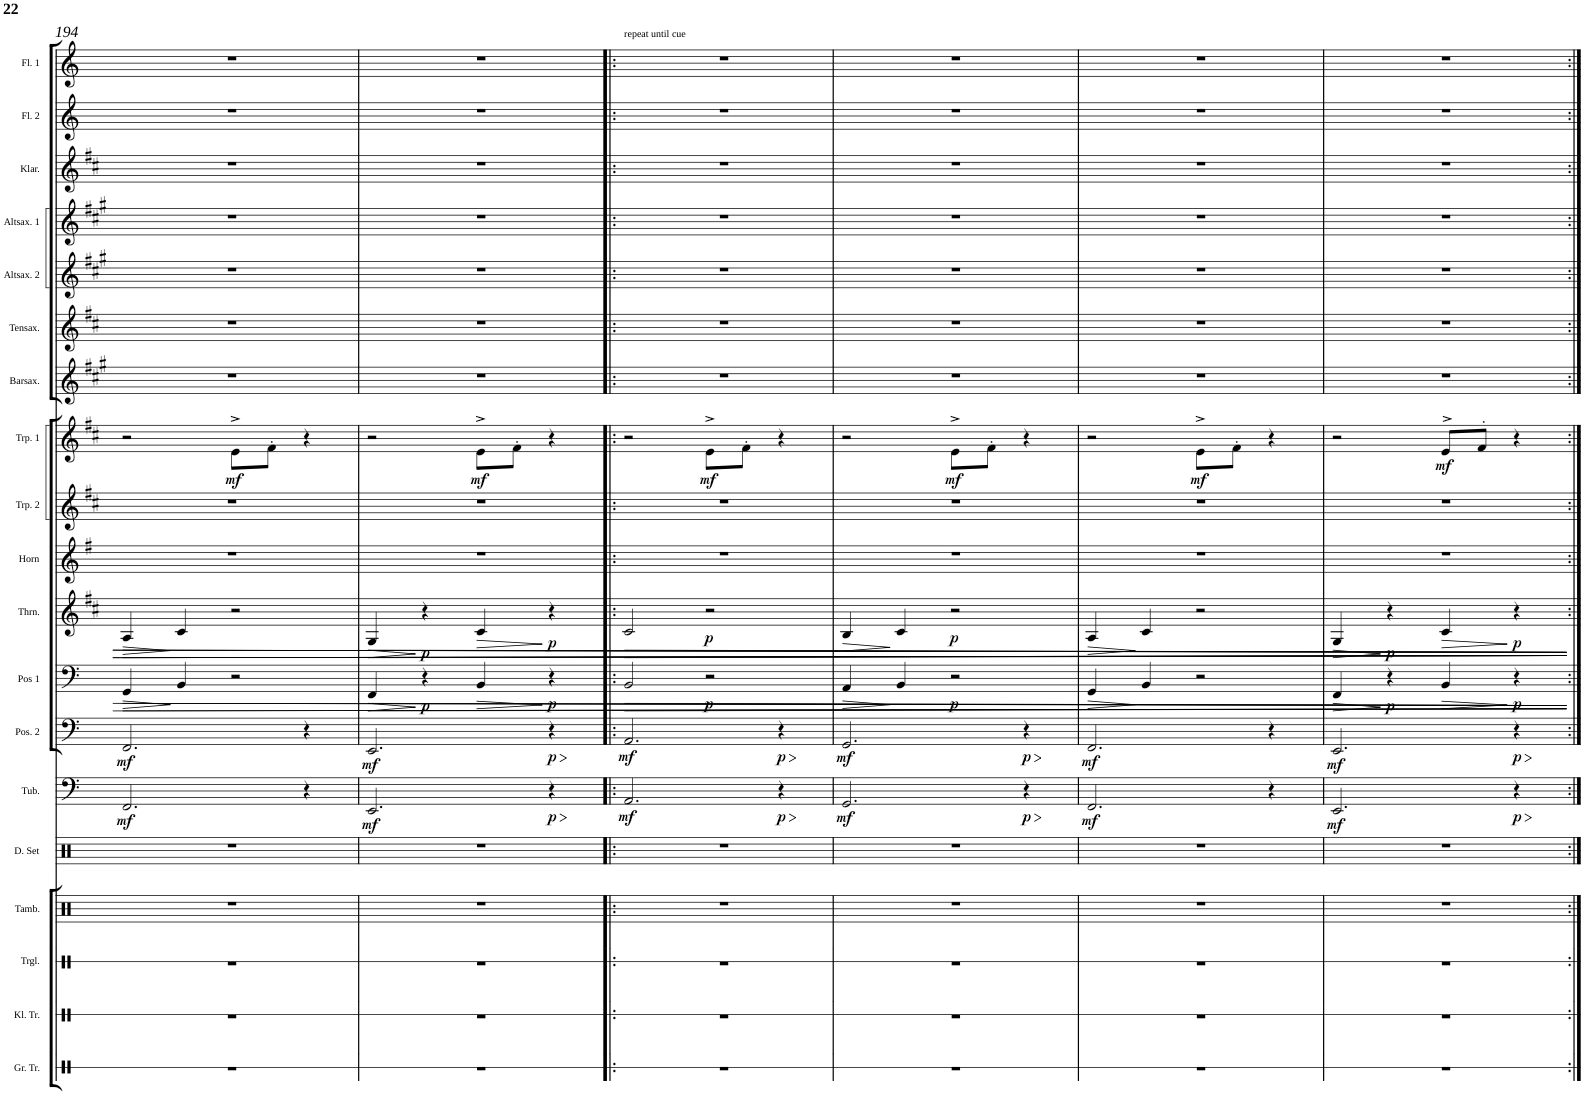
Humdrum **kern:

**kern	**kern	**kern	**kern	**kern	**dynam	**kern	**dynam	**kern	**dynam	**kern	**dynam	**kern	**kern	**kern	**dynam	**kern	**kern	**kern	**kern	**kern	**kern	**kern
*part18	*part17	*part16	*part15	*part14	*part14	*part13	*part13	*part12	*part12	*part11	*part11	*part10	*part9	*part8	*part8	*part7	*part6	*part5	*part4	*part3	*part2	*part1
*staff18	*staff17	*staff16	*staff15	*staff14	*staff14	*staff13	*staff13	*staff12	*staff12	*staff11	*staff11	*staff10	*staff9	*staff8	*staff8	*staff7	*staff6	*staff5	*staff4	*staff3	*staff2	*staff1
*I"Große Trommel	*I"Triangel	*I"Tambourine	*I"Drumset	*I"Tuba	*	*I"Posaune 2	*	*I"Posaune 1	*	*I"Tenorhorn	*	*I"Horn	*I"Trompete 2	*I"Trompete 1	*	*I"Baritonsaxophon	*I"Tenorsaxophon	*I"Altsaxophon 2	*I"Altsaxophon 1	*I"Klarinette	*I"Flöte 2	*I"Flöte 1
*I'Gr. Tr.	*I'Trgl.	*I'Tamb.	*I'D. Set	*I'Tub.	*	*I'Pos. 2	*	*I'Pos 1	*	*I'Thrn.	*	*I'Horn	*I'Trp. 2	*I'Trp. 1	*	*I'Barsax.	*I'Tensax.	*I'Altsax. 2	*I'Altsax. 1	*I'Klar.	*I'Fl. 2	*I'Fl. 1
!!LO:PB:g=z
*clefX	*clefX	*clefX	*clefX	*clefF4	*	*clefF4	*	*clefF4	*	*clefG2	*	*clefG2	*clefG2	*clefG2	*	*clefG2	*clefG2	*clefG2	*clefG2	*clefG2	*clefG2	*clefG2
*	*	*	*	*	*	*	*	*	*	*Trd8c14	*	*Trd4c7	*Trd1c2	*Trd1c2	*	*Trd12c21	*Trd8c14	*Trd5c9	*Trd5c9	*Trd1c2	*	*
*k[]	*k[]	*k[]	*k[]	*k[]	*	*k[]	*	*k[]	*	*k[f#c#]	*	*k[f#]	*k[f#c#]	*k[f#c#]	*	*k[f#c#g#]	*k[f#c#]	*k[f#c#g#]	*k[f#c#g#]	*k[f#c#]	*k[]	*k[]
*M4/4	*M4/4	*M4/4	*M4/4	*M4/4	*	*M4/4	*	*M4/4	*	*M4/4	*	*M4/4	*M4/4	*M4/4	*	*M4/4	*M4/4	*M4/4	*M4/4	*M4/4	*M4/4	*M4/4
=194	=194	=194	=194	=194	=194	=194	=194	=194	=194	=194	=194	=194	=194	=194	=194	=194	=194	=194	=194	=194	=194	=194
!	!	!	!	!	!LO:DY:b	!	!LO:DY:b	!	!LO:HP:b	!	!LO:HP:b	!	!	!	!	!	!	!	!	!	!	!
1r	1r	1r	1r	2.FF/	mf	2.FF/	mf	4GG/	>	4A/	>	1r	1r	2r	.	1r	1r	1r	1r	1r	1r	1r
.	.	.	.	.	.	.	.	4BB/	.	4c#/	.	.	.	.	.	.	.	.	.	.	.	.
!	!	!	!	!	!	!	!	!	!	!	!	!	!	!	!LO:DY:b	!	!	!	!	!	!	!
.	.	.	.	.	.	.	.	2r	]	2r	]	.	.	8e^>\L	mf	.	.	.	.	.	.	.
.	.	.	.	.	.	.	.	.	.	.	.	.	.	8f#'>\J	.	.	.	.	.	.	.	.
.	.	.	.	4r	.	4r	.	.	.	.	.	.	.	4r	.	.	.	.	.	.	.	.
=195	=195	=195	=195	=195	=195	=195	=195	=195	=195	=195	=195	=195	=195	=195	=195	=195	=195	=195	=195	=195	=195	=195
!	!	!	!	!	!LO:DY:b	!	!LO:DY:b	!	!LO:HP:b	!	!LO:HP:b	!	!	!	!	!	!	!	!	!	!	!
1r	1r	1r	1r	2.EE/	mf	2.EE/	mf	4FF/	>	4G/	>	1r	1r	2r	.	1r	1r	1r	1r	1r	1r	1r
!	!	!	!	!	!	!	!	!	!LO:DY:b	!	!LO:DY:b	!	!	!	!	!	!	!	!	!	!	!
.	.	.	.	.	.	.	.	4r	p	4r	p	.	.	.	.	.	.	.	.	.	.	.
!	!	!	!	!	!	!	!	!	!LO:HP:n=1:b	!	!LO:HP:n=1:b	!	!	!	!LO:DY:b	!	!	!	!	!	!	!
.	.	.	.	.	.	.	.	4BB/	] >	4c#/	] >	.	.	8e^>\L	mf	.	.	.	.	.	.	.
.	.	.	.	.	.	.	.	.	.	.	.	.	.	8f#'>\J	.	.	.	.	.	.	.	.
!	!	!	!	!	!LO:HP:b	!	!LO:HP:b	!	!	!	!	!	!	!	!	!	!	!	!	!	!	!
!	!	!	!	!	!LO:DY:n=1:b	!	!LO:DY:n=1:b	!	!LO:DY:n=1:b	!	!LO:DY:n=1:b	!	!	!	!	!	!	!	!	!	!	!
.	.	.	.	4r	> p	4r	> p	4r	] p	4r	] p	.	.	4r	.	.	.	.	.	.	.	.
=196!|:	=196!|:	=196!|:	=196!|:	=196!|:	=196!|:	=196!|:	=196!|:	=196!|:	=196!|:	=196!|:	=196!|:	=196!|:	=196!|:	=196!|:	=196!|:	=196!|:	=196!|:	=196!|:	=196!|:	=196!|:	=196!|:	=196!|:
!	!	!	!	!	!	!	!	!	!	!	!	!	!	!	!	!	!	!	!	!	!	!LO:TX:a:t=repeat until cue
!	!	!	!	!	!LO:DY:b	!	!LO:DY:b	!	!	!	!	!	!	!	!	!	!	!	!	!	!	!
1r	1r	1r	1r	2.AA/	mf	2.AA/	mf	2BB/	.	2c#/	.	1r	1r	2r	.	1r	1r	1r	1r	1r	1r	1r
!	!	!	!	!	!	!	!	!	!LO:DY:b	!	!LO:DY:b	!	!	!	!LO:DY:b	!	!	!	!	!	!	!
.	.	.	.	.	.	.	.	2r	p	2r	p	.	.	8e^>\L	mf	.	.	.	.	.	.	.
.	.	.	.	.	.	.	.	.	.	.	.	.	.	8f#'>\J	.	.	.	.	.	.	.	.
!	!	!	!	!	!LO:HP:n=1:b	!	!LO:HP:n=1:b	!	!	!	!	!	!	!	!	!	!	!	!	!	!	!
!	!	!	!	!	!LO:DY:n=1:b	!	!LO:DY:n=1:b	!	!	!	!	!	!	!	!	!	!	!	!	!	!	!
.	.	.	.	4r	] > p	4r	] > p	.	.	.	.	.	.	4r	.	.	.	.	.	.	.	.
=197	=197	=197	=197	=197	=197	=197	=197	=197	=197	=197	=197	=197	=197	=197	=197	=197	=197	=197	=197	=197	=197	=197
!	!	!	!	!	!LO:DY:b	!	!LO:DY:b	!	!LO:HP:b	!	!LO:HP:b	!	!	!	!	!	!	!	!	!	!	!
1r	1r	1r	1r	2.GG/	mf	2.GG/	mf	4AA/	>	4B/	>	1r	1r	2r	.	1r	1r	1r	1r	1r	1r	1r
.	.	.	.	.	.	.	.	4BB/	]	4c#/	]	.	.	.	.	.	.	.	.	.	.	.
!	!	!	!	!	!	!	!	!	!LO:DY:b	!	!LO:DY:b	!	!	!	!LO:DY:b	!	!	!	!	!	!	!
.	.	.	.	.	.	.	.	2r	p	2r	p	.	.	8e^>\L	mf	.	.	.	.	.	.	.
.	.	.	.	.	.	.	.	.	.	.	.	.	.	8f#'>\J	.	.	.	.	.	.	.	.
!	!	!	!	!	!LO:HP:n=1:b	!	!LO:HP:n=1:b	!	!	!	!	!	!	!	!	!	!	!	!	!	!	!
!	!	!	!	!	!LO:DY:n=1:b	!	!LO:DY:n=1:b	!	!	!	!	!	!	!	!	!	!	!	!	!	!	!
.	.	.	.	4r	] > p	4r	] > p	.	.	.	.	.	.	4r	.	.	.	.	.	.	.	.
=198	=198	=198	=198	=198	=198	=198	=198	=198	=198	=198	=198	=198	=198	=198	=198	=198	=198	=198	=198	=198	=198	=198
!	!	!	!	!	!LO:DY:b	!	!LO:DY:b	!	!LO:HP:b	!	!LO:HP:b	!	!	!	!	!	!	!	!	!	!	!
1r	1r	1r	1r	2.FF/	mf	2.FF/	mf	4GG/	>	4A/	>	1r	1r	2r	.	1r	1r	1r	1r	1r	1r	1r
.	.	.	.	.	.	.	.	4BB/	]	4c#/	]	.	.	.	.	.	.	.	.	.	.	.
!	!	!	!	!	!	!	!	!	!	!	!	!	!	!	!LO:DY:b	!	!	!	!	!	!	!
.	.	.	.	.	.	.	.	2r	.	2r	.	.	.	8e^>\L	mf	.	.	.	.	.	.	.
.	.	.	.	.	.	.	.	.	.	.	.	.	.	8f#'>\J	.	.	.	.	.	.	.	.
.	.	.	.	4r	.	4r	.	.	.	.	.	.	.	4r	.	.	.	.	.	.	.	.
=199	=199	=199	=199	=199	=199	=199	=199	=199	=199	=199	=199	=199	=199	=199	=199	=199	=199	=199	=199	=199	=199	=199
!	!	!	!	!	!LO:DY:b	!	!LO:DY:b	!	!LO:HP:b	!	!LO:HP:b	!	!	!	!	!	!	!	!	!	!	!
1r	1r	1r	1r	2.EE/	mf	2.EE/	mf	4FF/	>	4G/	>	1r	1r	2r	.	1r	1r	1r	1r	1r	1r	1r
!	!	!	!	!	!	!	!	!	!LO:DY:n=1:b	!	!LO:DY:n=1:b	!	!	!	!	!	!	!	!	!	!	!
.	.	.	.	.	.	.	.	4r	] p	4r	] p	.	.	.	.	.	.	.	.	.	.	.
!	!	!	!	!	!	!	!	!	!LO:HP:b	!	!LO:HP:b	!	!	!	!LO:DY:b	!	!	!	!	!	!	!
.	.	.	.	.	.	.	.	4BB/	>	4c#/	>	.	.	8e^>/L	mf	.	.	.	.	.	.	.
.	.	.	.	.	.	.	.	.	.	.	.	.	.	8f#'>/J	.	.	.	.	.	.	.	.
!	!	!	!	!	!LO:DY:n=1:b	!	!LO:DY:n=1:b	!	!LO:DY:n=2:b	!	!LO:DY:n=2:b	!	!	!	!	!	!	!	!	!	!	!
.	.	.	.	4r	] p	4r	] p	4r	] p	4r	] p	.	.	4r	.	.	.	.	.	.	.	.
=:|!	=:|!	=:|!	=:|!	=:|!	=:|!	=:|!	=:|!	=:|!	=:|!	=:|!	=:|!	=:|!	=:|!	=:|!	=:|!	=:|!	=:|!	=:|!	=:|!	=:|!	=:|!	=:|!
*-	*-	*-	*-	*-	*-	*-	*-	*-	*-	*-	*-	*-	*-	*-	*-	*-	*-	*-	*-	*-	*-	*-
